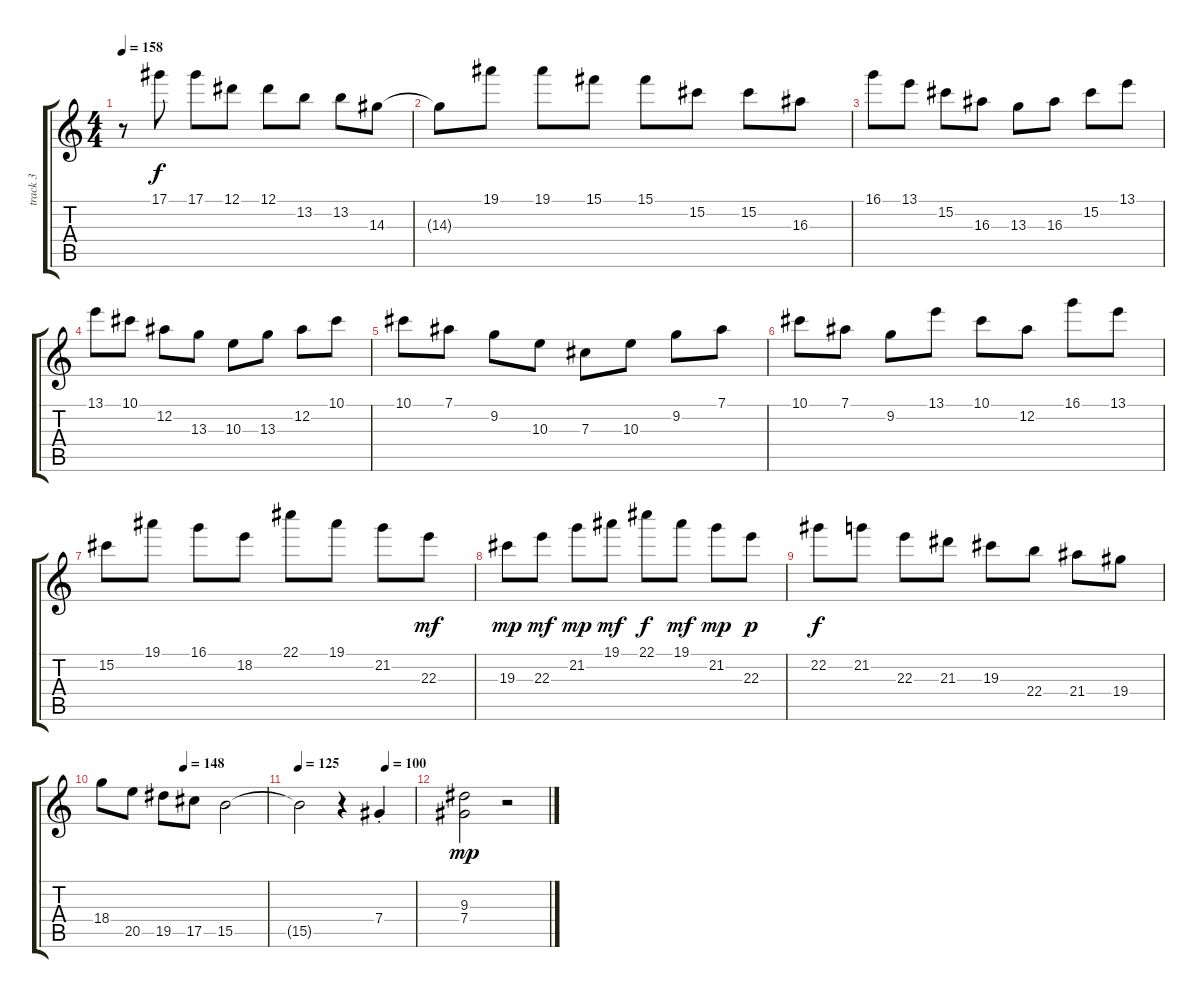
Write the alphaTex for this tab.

\track ("track 3" "track 3") {instrument acousticguitarnylon}
\staff {score tabs}
\tuning (Eb4 Bb3 Gb3 Db3 Ab2 Eb2) {hide}
\ts (4 4)
\tempo 158
\clef g2
\ks c
r.8{dy f} 17.1.8 17.1.8 12.1.8 12.1.8 13.2.8 13.2.8 14.3.8 |
14.3{t}.8 19.1.8 19.1.8 15.1.8 15.1.8 15.2.8 15.2.8 16.3.8 |
16.1.8 13.1.8 15.2.8 16.3.8 13.3.8 16.3.8 15.2.8 13.1.8 |
13.1.8 10.1.8 12.2.8 13.3.8 10.3.8 13.3.8 12.2.8 10.1.8 |
10.1.8 7.1.8 9.2.8 10.3.8 7.3.8 10.3.8 9.2.8 7.1.8 |
10.1.8 7.1.8 9.2.8 13.1.8 10.1.8 12.2.8 16.1.8 13.1.8 |
15.2.8 19.1.8 16.1.8 18.2.8 22.1.8 19.1.8 21.2.8 22.3.8{dy mf} |
19.3.8{dy mp} 22.3.8{dy mf} 21.2.8{dy mp} 19.1.8{dy mf} 22.1.8{dy f} 19.1.8{dy mf} 21.2.8{dy mp} 22.3.8{dy p} |
22.2.8{dy f} 21.2.8 22.3.8 21.3.8 19.3.8 22.4.8 21.4.8 19.4.8 |
\tempo (148 0.5)
18.4.8 20.5.8 19.5.8 17.5.8 15.5.2 |
\tempo 125
\tempo (100 0.75)
15.5{t}.2 r.4 7.4{st}.4 |
(9.3 7.4).2{dy mp} r.2
